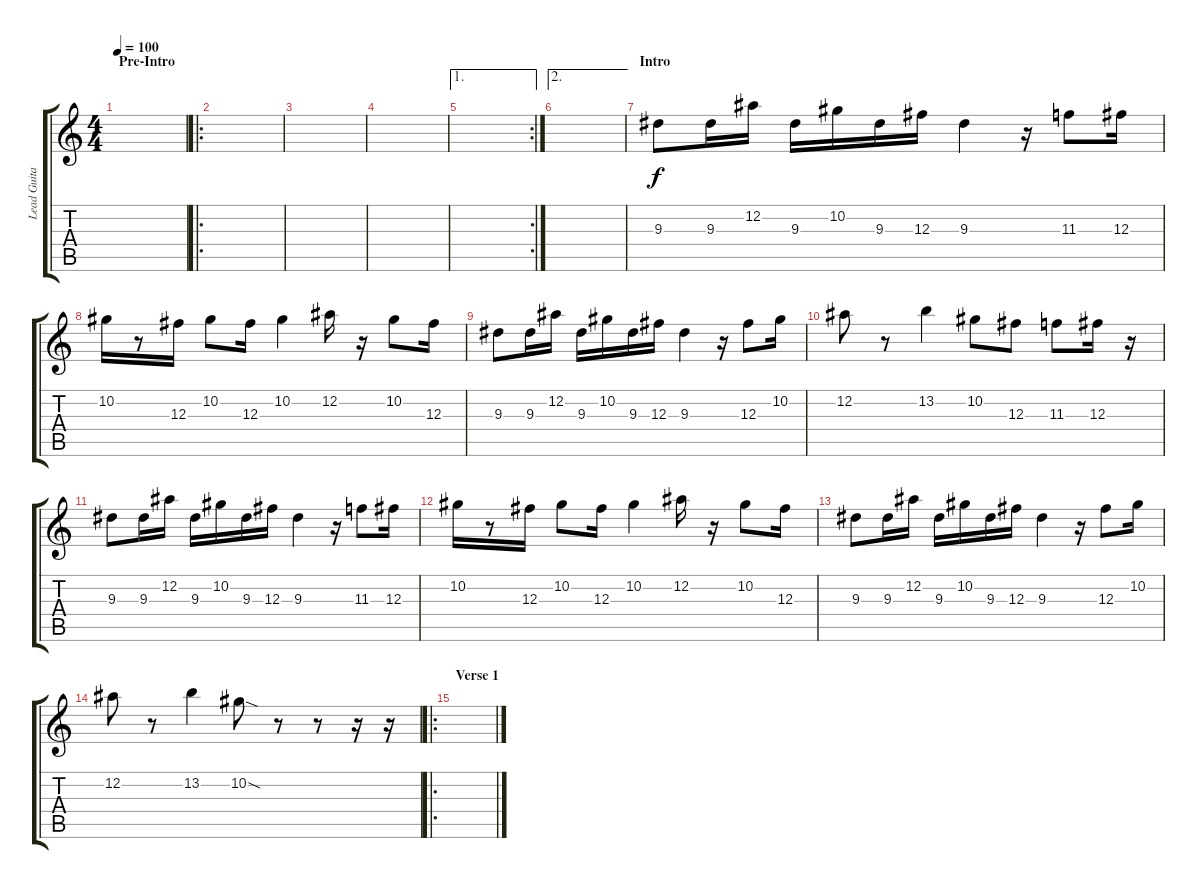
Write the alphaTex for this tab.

\track ("Lead Guitar" "Lead Guita") {instrument distortionguitar}
\staff {score tabs}
\tuning (Eb4 Bb3 Gb3 Db3 Ab2 Eb2) {hide}
\ts (4 4)
\section ("" "Pre-Intro")
\tempo 100
\clef g2
\ks c
|
\ro
|
|
|
\ae 1
\rc 2
|
\ae 2
|
\section ("" "Intro")
9.3.8{instrument distortionguitar} 9.3.16 12.2.16 9.3.16 10.2.16 9.3.16 12.3.16 9.3.4 r.16 11.3.8 12.3.16 |
10.2.16 r.8 12.3.16 10.2.8 12.3.16 10.2.4 12.2.16 r.16 10.2.8 12.3.16 |
9.3.8 9.3.16 12.2.16 9.3.16 10.2.16 9.3.16 12.3.16 9.3.4 r.16 12.3.8 10.2.16 |
12.2.8 r.8 13.2.4 10.2.8 12.3.8 11.3.8 12.3.16 r.16 |
9.3.8 9.3.16 12.2.16 9.3.16 10.2.16 9.3.16 12.3.16 9.3.4 r.16 11.3.8 12.3.16 |
10.2.16 r.8 12.3.16 10.2.8 12.3.16 10.2.4 12.2.16 r.16 10.2.8 12.3.16 |
9.3.8 9.3.16 12.2.16 9.3.16 10.2.16 9.3.16 12.3.16 9.3.4 r.16 12.3.8 10.2.16 |
12.2.8 r.8 13.2.4 10.2{sod}.8 r.8 r.8 r.16 r.16 |
\ro
\section ("" "Verse 1")
